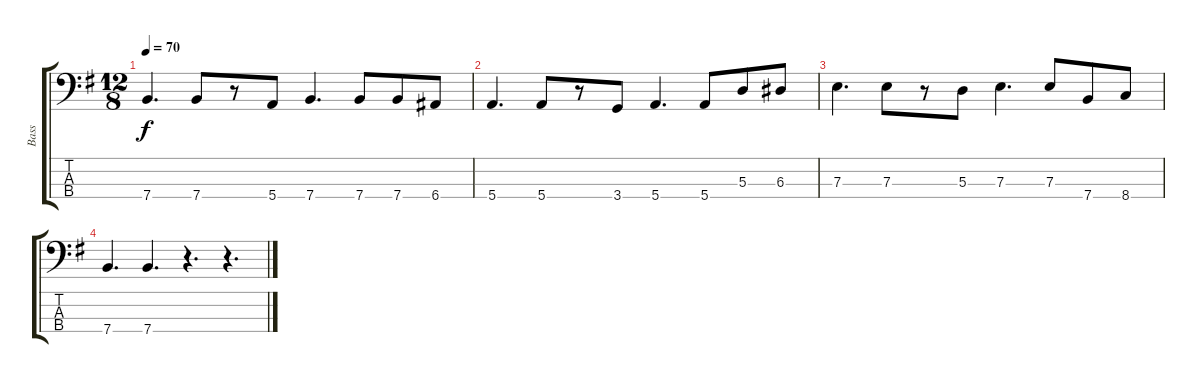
\track ("Bass" "Bass") {instrument acousticbass}
\staff {score tabs}
\tuning (G2 D2 A1 E1) {hide}
\ts (12 8)
\tempo 70
\clef f4
\ks eminor
7.4.4{d dy f instrument acousticbass} 7.4.8 r.8 5.4.8 7.4.4{d} 7.4.8 7.4.8 6.4.8 |
5.4.4{d} 5.4.8 r.8 3.4.8 5.4.4{d} 5.4.8 5.3.8 6.3.8 |
7.3.4{d} 7.3.8 r.8 5.3.8 7.3.4{d} 7.3.8 7.4.8 8.4.8 |
7.4.4{d} 7.4.4{d} r.4{d} r.4{d}
